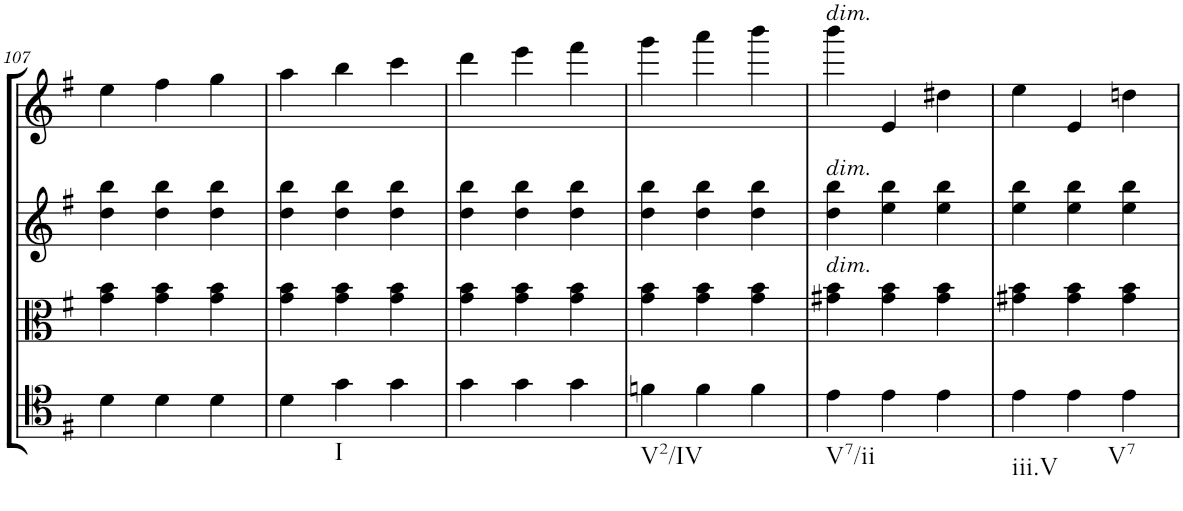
**kern	**kern	**kern	**kern
*part4	*part3	*part2	*part1
*staff4	*staff3	*staff2	*staff1
*I"Cello	*I"Viola	*I"2nd Violin	*I"1st Violin
*	*I'Vla	*I'Vln	*I'Vln
!!LO:PB:g=z
*clefC4	*clefC3	*clefG2	*clefG2
*k[f#]	*k[f#]	*k[f#]	*k[f#]
*G:	*G:	*G:	*G:
*M3/4	*M3/4	*M3/4	*M3/4
=107	=107	=107	=107
4d\	4g\ 4b\	4dd\ 4bb\	4ee\
4d\	4g\ 4b\	4dd\ 4bb\	4ff#\
4d\	4g\ 4b\	4dd\ 4bb\	4gg\
=108	=108	=108	=108
4d\	4g\ 4b\	4dd\ 4bb\	4aa\
!LO:TX:b:t=I	!	!	!
4g\	4g\ 4b\	4dd\ 4bb\	4bb\
4g\	4g\ 4b\	4dd\ 4bb\	4ccc\
=109	=109	=109	=109
4g\	4g\ 4b\	4dd\ 4bb\	4ddd\
4g\	4g\ 4b\	4dd\ 4bb\	4eee\
4g\	4g\ 4b\	4dd\ 4bb\	4fff#\
=110	=110	=110	=110
!LO:TX:b:t=V2/IV	!	!	!
4fn\	4g\ 4b\	4dd\ 4bb\	4ggg\
4f\	4g\ 4b\	4dd\ 4bb\	4aaa\
4f\	4g\ 4b\	4dd\ 4bb\	4bbb\
=111	=111	=111	=111
!	!	!	!LO:TX:a:i:t=dim.
!	!	!LO:TX:a:i:t=dim.	!
!	!LO:TX:a:i:t=dim.	!	!
!LO:TX:b:t=V7/ii	!	!	!
4e\	4g#X\ 4b\	4dd\ 4bb\	4bbb\
4e\	4g#\ 4b\	4ee\ 4bb\	4e/
4e\	4g#\ 4b\	4ee\ 4bb\	4dd#X\
=112	=112	=112	=112
!LO:TX:b:t=iii.V	!	!	!
4e\	4g#X\ 4b\	4ee\ 4bb\	4ee\
4e\	4g#\ 4b\	4ee\ 4bb\	4e/
!LO:TX:b:t=V7	!	!	!
4e\	4g#\ 4b\	4ee\ 4bb\	4ddn\
=	=	=	=
*-	*-	*-	*-
